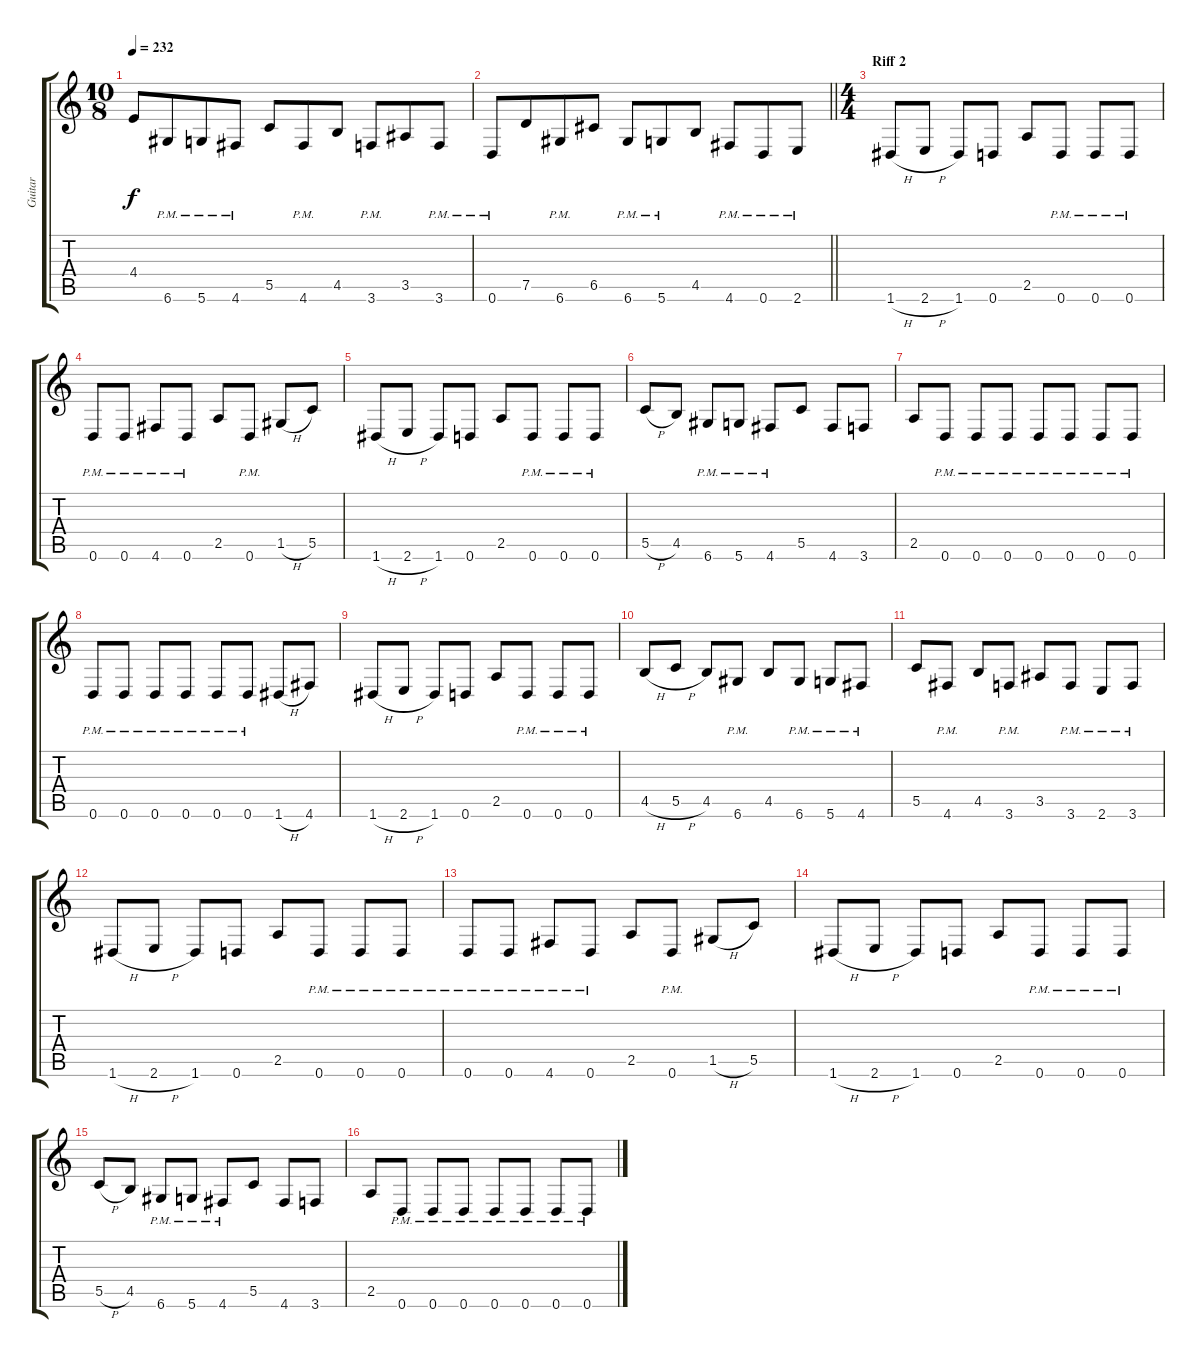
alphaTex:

\track ("Guitar" "Guitar") {instrument distortionguitar}
\staff {score tabs}
\tuning (D4 A3 F3 C3 G2 D2) {hide}
\ts (10 8)
\tempo 232
\clef g2
\ks c
4.4.8{dy f balance 0} 6.6{pm}.8 5.6{pm}.8 4.6{pm}.8 5.5.8 4.6{pm}.8 4.5.8 3.6{pm}.8 3.5.8 3.6{pm}.8 |
\barLineRight lightlight
0.6{pm}.8 7.5.8 6.6{pm}.8 6.5.8 6.6{pm}.8 5.6{pm}.8 4.5.8 4.6{pm}.8 0.6{pm}.8 2.6{pm}.8 |
\ts (4 4)
\section ("" "Riff 2")
1.6{h}.8{balance 8} 2.6{h}.8 1.6.8 0.6.8 2.5.8 0.6{pm}.8 0.6{pm}.8 0.6{pm}.8 |
0.6{pm}.8 0.6{pm}.8 4.6{pm}.8 0.6{pm}.8 2.5.8 0.6{pm}.8 1.5{h}.8 5.5.8 |
1.6{h}.8 2.6{h}.8 1.6.8 0.6.8 2.5.8 0.6{pm}.8 0.6{pm}.8 0.6{pm}.8 |
5.5{h}.8 4.5.8 6.6{pm}.8 5.6{pm}.8 4.6{pm}.8 5.5.8 4.6.8 3.6.8 |
2.5.8 0.6{pm}.8 0.6{pm}.8 0.6{pm}.8 0.6{pm}.8 0.6{pm}.8 0.6{pm}.8 0.6{pm}.8 |
0.6{pm}.8 0.6{pm}.8 0.6{pm}.8 0.6{pm}.8 0.6{pm}.8 0.6{pm}.8 1.6{h}.8 4.6.8 |
1.6{h}.8 2.6{h}.8 1.6.8 0.6.8 2.5.8 0.6{pm}.8 0.6{pm}.8 0.6{pm}.8 |
4.5{h}.8 5.5{h}.8 4.5.8 6.6{pm}.8 4.5.8 6.6{pm}.8 5.6{pm}.8 4.6{pm}.8 |
5.5.8 4.6{pm}.8 4.5.8 3.6{pm}.8 3.5.8 3.6{pm}.8 2.6{pm}.8 3.6{pm}.8 |
1.6{h}.8 2.6{h}.8 1.6.8 0.6.8 2.5.8 0.6{pm}.8 0.6{pm}.8 0.6{pm}.8 |
0.6{pm}.8 0.6{pm}.8 4.6{pm}.8 0.6{pm}.8 2.5.8 0.6{pm}.8 1.5{h}.8 5.5.8 |
1.6{h}.8 2.6{h}.8 1.6.8 0.6.8 2.5.8 0.6{pm}.8 0.6{pm}.8 0.6{pm}.8 |
5.5{h}.8 4.5.8 6.6{pm}.8 5.6{pm}.8 4.6{pm}.8 5.5.8 4.6.8 3.6.8 |
2.5.8 0.6{pm}.8 0.6{pm}.8 0.6{pm}.8 0.6{pm}.8 0.6{pm}.8 0.6{pm}.8 0.6{pm}.8
